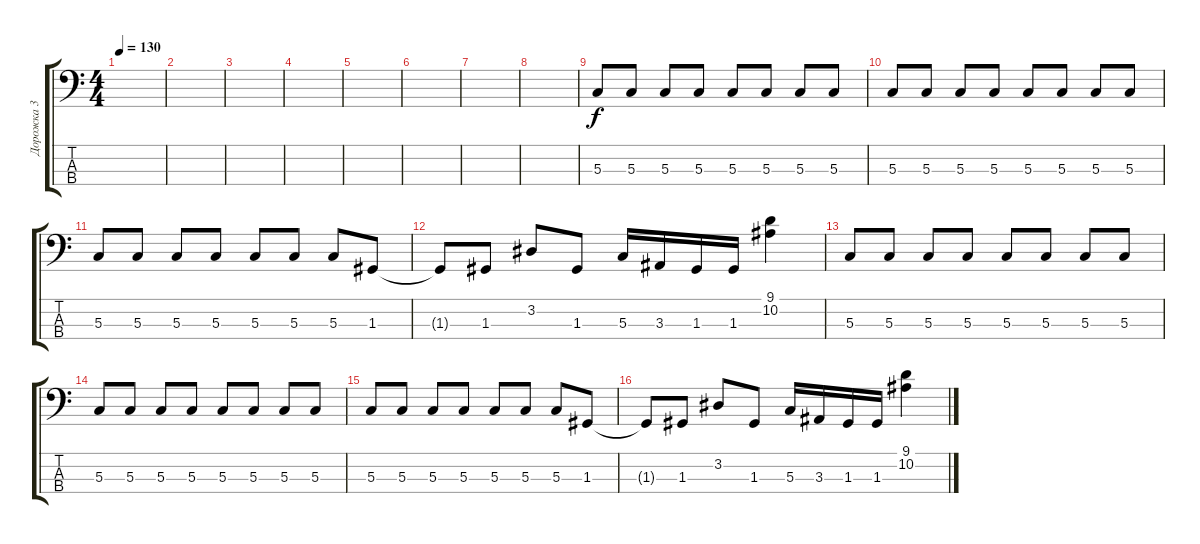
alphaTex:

\track ("Дорожка 3" "Дорожка 3") {instrument slapbass1}
\staff {score tabs}
\tuning (F2 C2 G1 D1) {hide}
\ts (4 4)
\tempo 130
\clef f4
\ks c
|
|
|
|
|
|
|
|
5.3.8 5.3.8 5.3.8 5.3.8 5.3.8 5.3.8 5.3.8 5.3.8 |
5.3.8 5.3.8 5.3.8 5.3.8 5.3.8 5.3.8 5.3.8 5.3.8 |
5.3.8 5.3.8 5.3.8 5.3.8 5.3.8 5.3.8 5.3.8 1.3.8 |
1.3{t}.8 1.3.8 3.2.8 1.3.8 5.3.16 3.3.16 1.3.16 1.3.16 (9.1 10.2).4 |
5.3.8 5.3.8 5.3.8 5.3.8 5.3.8 5.3.8 5.3.8 5.3.8 |
5.3.8 5.3.8 5.3.8 5.3.8 5.3.8 5.3.8 5.3.8 5.3.8 |
5.3.8 5.3.8 5.3.8 5.3.8 5.3.8 5.3.8 5.3.8 1.3.8 |
1.3{t}.8 1.3.8 3.2.8 1.3.8 5.3.16 3.3.16 1.3.16 1.3.16 (9.1 10.2).4
